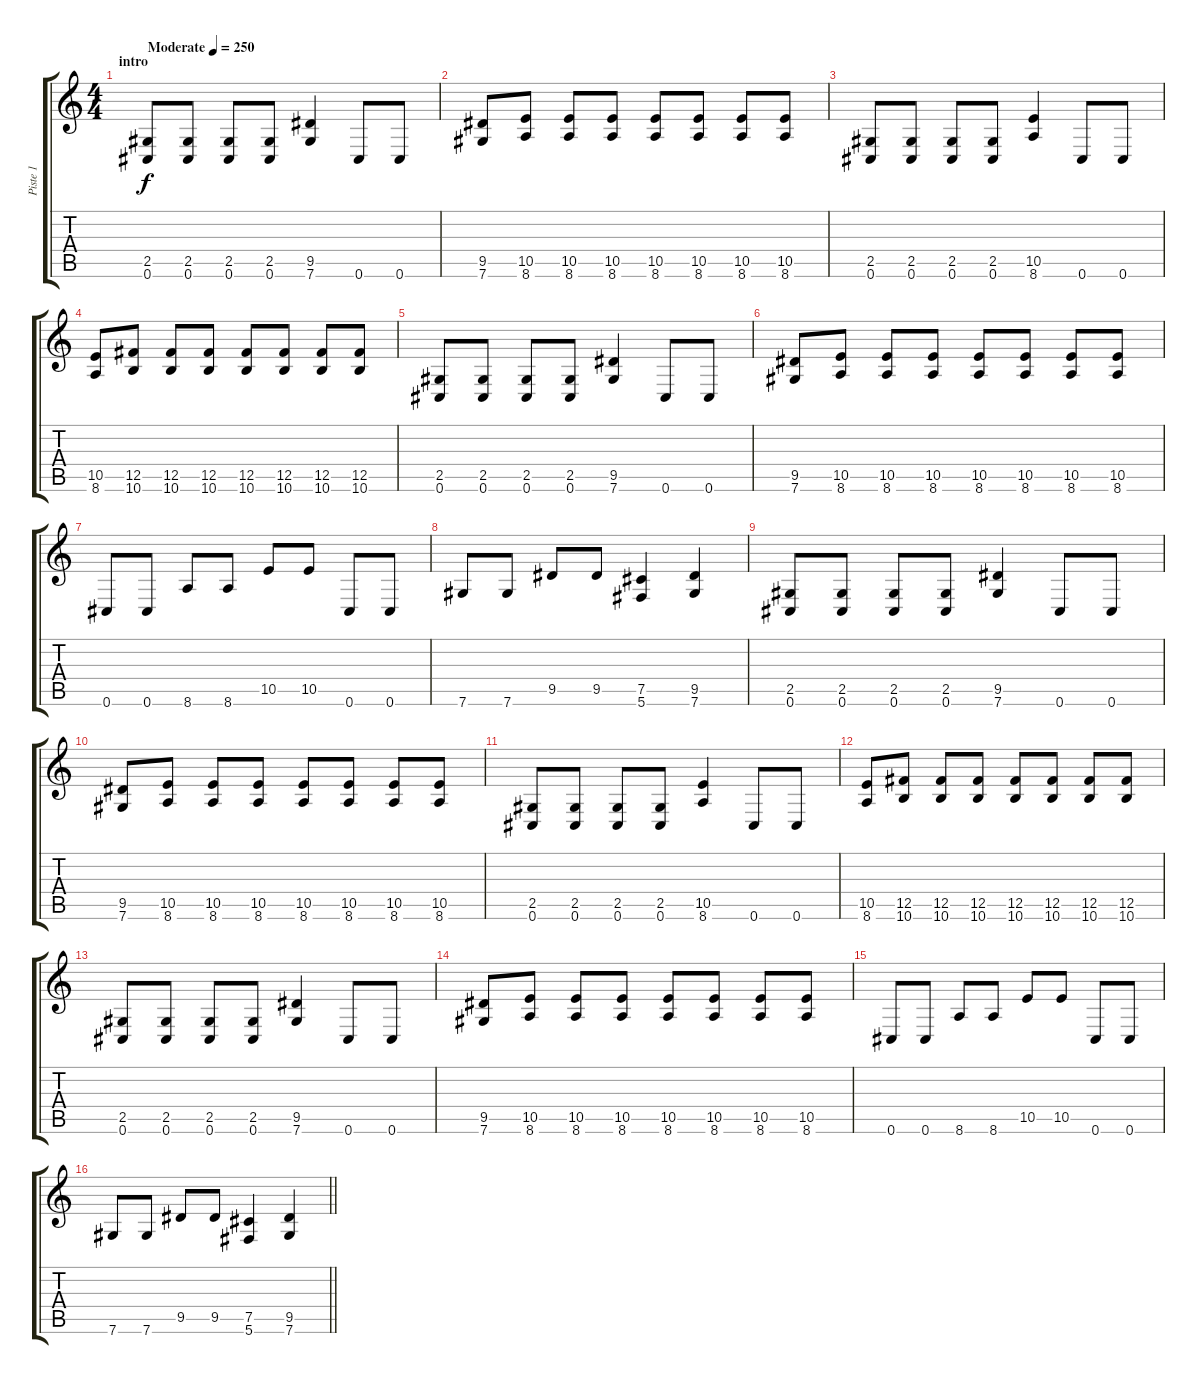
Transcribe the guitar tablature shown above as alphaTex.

\track ("Piste 1" "Piste 1") {instrument distortionguitar}
\staff {score tabs}
\tuning (Db4 Ab3 E3 B2 Gb2 Db2) {hide}
\ts (4 4)
\section ("" "intro")
\tempo (250 "Moderate")
\clef g2
\ks c
(2.5 0.6).8{dy f instrument distortionguitar} (2.5 0.6).8 (2.5 0.6).8 (2.5 0.6).8 (9.5 7.6).4 0.6.8 0.6.8 |
(9.5 7.6).8 (10.5 8.6).8 (10.5 8.6).8 (10.5 8.6).8 (10.5 8.6).8 (10.5 8.6).8 (10.5 8.6).8 (10.5 8.6).8 |
(2.5 0.6).8 (2.5 0.6).8 (2.5 0.6).8 (2.5 0.6).8 (10.5 8.6).4 0.6.8 0.6.8 |
(10.5 8.6).8 (12.5 10.6).8 (12.5 10.6).8 (12.5 10.6).8 (12.5 10.6).8 (12.5 10.6).8 (12.5 10.6).8 (12.5 10.6).8 |
(2.5 0.6).8 (2.5 0.6).8 (2.5 0.6).8 (2.5 0.6).8 (9.5 7.6).4 0.6.8 0.6.8 |
(9.5 7.6).8 (10.5 8.6).8 (10.5 8.6).8 (10.5 8.6).8 (10.5 8.6).8 (10.5 8.6).8 (10.5 8.6).8 (10.5 8.6).8 |
0.6.8 0.6.8 8.6.8 8.6.8 10.5.8 10.5.8 0.6.8 0.6.8 |
7.6.8 7.6.8 9.5.8 9.5.8 (7.5 5.6).4 (9.5 7.6).4 |
(2.5 0.6).8 (2.5 0.6).8 (2.5 0.6).8 (2.5 0.6).8 (9.5 7.6).4 0.6.8 0.6.8 |
(9.5 7.6).8 (10.5 8.6).8 (10.5 8.6).8 (10.5 8.6).8 (10.5 8.6).8 (10.5 8.6).8 (10.5 8.6).8 (10.5 8.6).8 |
(2.5 0.6).8 (2.5 0.6).8 (2.5 0.6).8 (2.5 0.6).8 (10.5 8.6).4 0.6.8 0.6.8 |
(10.5 8.6).8 (12.5 10.6).8 (12.5 10.6).8 (12.5 10.6).8 (12.5 10.6).8 (12.5 10.6).8 (12.5 10.6).8 (12.5 10.6).8 |
(2.5 0.6).8 (2.5 0.6).8 (2.5 0.6).8 (2.5 0.6).8 (9.5 7.6).4 0.6.8 0.6.8 |
(9.5 7.6).8 (10.5 8.6).8 (10.5 8.6).8 (10.5 8.6).8 (10.5 8.6).8 (10.5 8.6).8 (10.5 8.6).8 (10.5 8.6).8 |
0.6.8 0.6.8 8.6.8 8.6.8 10.5.8 10.5.8 0.6.8 0.6.8 |
\barLineRight lightlight
7.6.8 7.6.8 9.5.8 9.5.8 (7.5 5.6).4 (9.5 7.6).4
